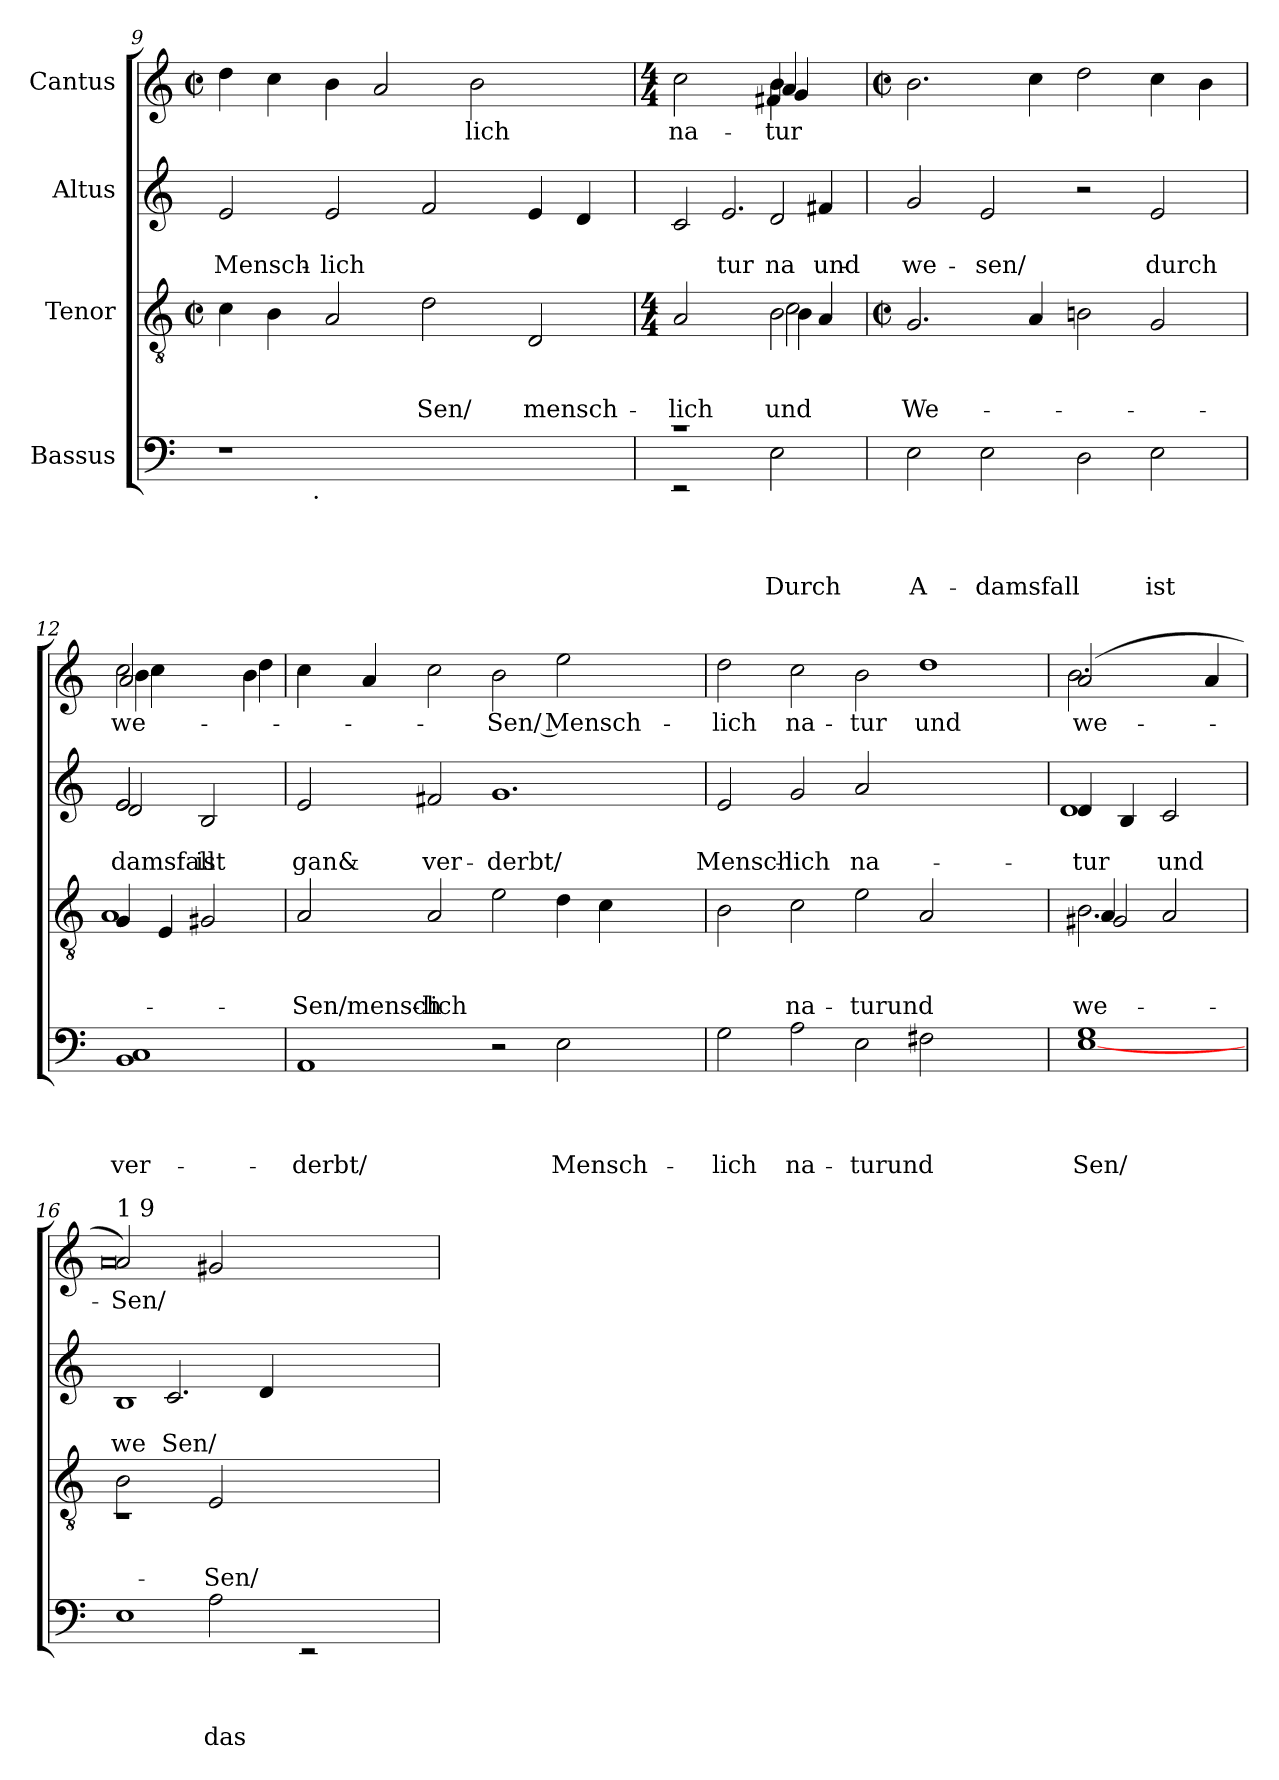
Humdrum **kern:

**kern	**text	**text	**text	**text	**kern	**text	**text	**text	**kern	**text	**text	**kern	**text
*part4	*part4	*part4	*part4	*part4	*part3	*part3	*part3	*part3	*part2	*part2	*part2	*part1	*part1
*staff4	*staff4	*staff4	*staff4	*staff4	*staff3	*staff3	*staff3	*staff3	*staff2	*staff2	*staff2	*staff1	*staff1
*I"Bassus	*	*	*	*	*I"Tenor	*	*	*	*I"Altus	*	*	*I"Cantus	*
*clefF4	*	*	*	*	*clefGv2	*	*	*	*clefG2	*	*	*clefG2	*
*k[]	*	*	*	*	*k[]	*	*	*	*k[]	*	*	*k[]	*
*C:	*	*	*	*	*C:	*	*	*	*C:	*	*	*C:	*
*	*	*	*	*	*M2/2	*	*	*	*	*	*	*M2/2	*
*	*	*	*	*	*met(c|)	*	*	*	*	*	*	*met(c|)	*
=9	=9	=9	=9	=9	=9	=9	=9	=9	=9	=9	=9	=9	=9
!	!	!	!	!	!	!	!	!	!	!	!LO:LY:b	!	!
*^	*	*	*	*	*	*	*	*	*	*	*	*	*
1r	4...ryy	.	.	.	.	4c\	.	.	.	2e/	.	Mensch-	4dd\	.
.	.	.	.	.	.	4B\	.	.	.	.	.	.	4cc\	.
!	!LO:TX:b:t=.	!	!	!	!	!	!	!	!	!	!	!	!	!
.	1ryy	.	.	.	.	.	.	.	.	.	.	.	.	.
!	!	!	!	!	!	!	!	!	!	!	!	!LO:LY:b:rj	!	!
.	.	.	.	.	.	2A/	.	.	.	2e/	.	-lich	4b\	.
.	.	.	.	.	.	.	.	.	.	.	.	.	2a/	.
!	!	!	!	!	!	!	!	!	!LO:LY:b	!	!	!	!	!
1ryy	.	.	.	.	.	2d\	.	.	-Sen/	2f/	.	.	.	.
!	!	!	!	!	!	!	!	!	!	!	!	!	!	!LO:LY:b
.	.	.	.	.	.	.	.	.	.	.	.	.	2b\	-lich
.	2ryy	.	.	.	.	.	.	.	.	.	.	.	.	.
!	!	!	!	!	!	!	!	!	!LO:LY:b	!	!	!	!	!
.	.	.	.	.	.	2D/	.	.	mensch-	4e/	.	.	.	.
.	.	.	.	.	.	.	.	.	.	4d/	.	.	4ryy	.
.	32ryy	.	.	.	.	.	.	.	.	.	.	.	.	.
=10	=10	=10	=10	=10	=10	=10	=10	=10	=10	=10	=10	=10	=10	=10
*	*	*	*	*	*	*M4/4	*	*	*	*	*	*	*M4/4	*
!	!	!	!	!	!	!	!	!	!LO:LY:b	!	!	!	!	!LO:LY:b
*	*	*	*	*	*	*^	*	*	*	*^	*	*	*^	*
*	*	*	*	*	*	*	*^	*	*	*	*	*^	*	*	*	*^	*
*	*	*	*	*	*	*	*	*	*	*	*	*	*	*	*	*	*	*	*^	*
1rc	2rEE	.	.	.	.	2A/	2ryy	2ryy	.	.	-lich	2c/	4ryy	2.ryy	.	.	2cc\	2ryy	2ryy	2ryy	na-
!	!	!	!	!	!	!	!	!	!	!	!	!	!	!	!	!LO:LY:b	!	!	!	!	!
.	.	.	.	.	.	.	.	.	.	.	.	.	2.e/	.	.	-tur	.	.	.	.	.
!	!	!	!	!	!LO:LY:b	!	!	!	!	!	!LO:LY:b	!	!	!	!	!	!	!	!	!	!
!	!	!	!	!	!	!	!	!	!	!	!LO:LY:b	!	!	!	!	!	!	!	!	!	!
!	!	!	!	!	!	!	!	!	!	!	!LO:LY:b	!	!	!	!	!LO:LY:b	!	!	!	!	!LO:LY:b
.	2E\	.	.	.	Durch	2B\	2c\	4B\	.	.	und	2d/	.	.	.	na-	4b\	4a/	4g/	4f#X/	-tur
!	!	!	!	!	!	!	!	!	!	!	!	!	!	!	!	!LO:LY:b	!	!	!	!	!
.	.	.	.	.	.	.	.	4A/	.	.	.	.	.	4f#X/	.	und	4ryy	4ryy	4ryy	4ryy	.
*v	*v	*	*	*	*	*	*	*	*	*	*	*v	*v	*v	*	*	*v	*v	*v	*v	*
*	*	*	*	*	*v	*v	*v	*	*	*	*	*	*	*	*
!!LO:PB:g=z
=11	=11	=11	=11	=11	=11	=11	=11	=11	=11	=11	=11	=11	=11
*	*	*	*	*	*M2/2	*	*	*	*	*	*	*M2/2	*
*	*	*	*	*	*met(c|)	*	*	*	*	*	*	*met(c|)	*
*	*	*	*	*	*^	*	*	*	*^	*	*	*^	*
*	*	*	*	*	*	*^	*	*	*	*	*^	*	*	*	*^	*
*	*	*	*	*	*	*	*	*	*	*	*	*	*	*	*	*	*	*^	*
!	!	!	!	!LO:LY:b	!	!	!	!	!	!LO:LY:b	!	!	!	!	!LO:LY:b	!	!	!	!	!
*	*	*	*	*	*v	*v	*v	*	*	*	*	*	*	*	*	*v	*v	*v	*v	*
*	*	*	*	*	*	*	*	*	*v	*v	*v	*	*	*	*
2E\	.	.	.	A-	2.G/	.	.	We-	2g/	.	we-	2.b\	.
!	!	!	!	!LO:LY:b	!	!	!	!	!	!	!LO:LY:b	!	!
2E\	.	.	.	-damsfall	.	.	.	.	2e/	.	-sen/	.	.
.	.	.	.	.	4A/	.	.	.	.	.	.	4cc\	.
2D\	.	.	.	.	2Bn\	.	.	.	2r	.	.	2dd\	.
!	!	!	!	!LO:LY:b	!	!	!	!	!	!	!LO:LY:b	!	!
2E\	.	.	.	ist	2G/	.	.	.	2e/	.	durch	4cc\	.
.	.	.	.	.	.	.	.	.	.	.	.	4b\	.
=12	=12	=12	=12	=12	=12	=12	=12	=12	=12	=12	=12	=12	=12
!	!	!	!	!LO:LY:b	!	!	!	!	!	!	!LO:LY:b	!	!
*	*	*	*	*	*^	*	*	*	*^	*	*	*	*
!	!	!	!	!	!	!	!	!	!	!	!	!	!LO:LY:b	!	!LO:LY:b
*	*	*	*	*	*	*	*	*	*	*	*^	*	*	*^	*
*	*	*	*	*	*	*	*	*	*	*	*	*	*	*	*	*^	*
!	!	!	!	!	!	!	!	!	!	!	!	!	!	!	!	!	!	!LO:LY:b
*	*	*	*	*	*	*	*	*	*	*	*	*	*	*	*	*	*^	*
1BB 1C	.	.	.	ver-	4G/	1A	.	.	.	2e/	2e/	2d/	.	-damsfall	2cc\	2a/	4b\	4cc\	we-
.	.	.	.	.	4E/	.	.	.	.	.	.	.	.	.	.	.	2.ryy	2ryy	.
!	!	!	!	!	!	!	!	!	!	!	!	!	!	!LO:LY:b	!	!	!	!	!
.	.	.	.	.	2G#X/	.	.	.	.	2ryy	2ryy	2B/	.	ist	4ryy	2ryy	.	.	.
.	.	.	.	.	.	.	.	.	.	.	.	.	.	.	4b\	.	.	4dd\	.
*	*	*	*	*	*v	*v	*	*	*	*	*	*	*	*	*	*	*	*	*
*	*	*	*	*	*	*	*	*	*v	*v	*v	*	*	*	*	*	*	*
=13	=13	=13	=13	=13	=13	=13	=13	=13	=13	=13	=13	=13	=13	=13	=13	=13
!	!	!	!	!LO:LY:b	!	!	!	!LO:LY:b	!	!	!LO:LY:b	!	!	!	!	!
*	*	*	*	*	*	*	*	*	*	*	*	*v	*v	*v	*v	*
1AA	.	.	.	-derbt/	2A/	.	.	-Sen/mensch-	2e/	.	gan&	4cc\	.
.	.	.	.	.	.	.	.	.	.	.	.	4a/	.
!	!	!	!	!	!	!	!	!LO:LY:b	!	!	!LO:LY:b	!	!
.	.	.	.	.	2A/	.	.	-lich	2f#X/	.	ver-	2cc\	.
!	!	!	!	!	!	!	!	!	!	!	!LO:LY:b	!	!LO:LY:b
2r	.	.	.	.	2e\	.	.	.	1.g	.	-derbt/	2b\	-Sen/ Mensch-
!	!	!	!	!LO:LY:b	!	!	!	!	!	!	!	!	!
2E\	.	.	.	Mensch-	4d\	.	.	.	.	.	.	2ee\	.
.	.	.	.	.	4c\	.	.	.	.	.	.	.	.
2ryy	.	.	.	.	2ryy	.	.	.	.	.	.	2ryy	.
=14	=14	=14	=14	=14	=14	=14	=14	=14	=14	=14	=14	=14	=14
!	!	!	!	!LO:LY:b	!	!	!	!	!	!	!LO:LY:b	!	!LO:LY:b
2G\	.	.	.	-lich	2B\	.	.	.	2e/	.	Mensch-	2dd\	-lich
!	!	!	!	!LO:LY:b	!	!	!	!LO:LY:b	!	!	!LO:LY:b:rj	!	!LO:LY:b
2A\	.	.	.	na-	2c\	.	.	na-	2g/	.	-lich	2cc\	na-
!	!	!	!	!LO:LY:b	!	!	!	!LO:LY:b	!	!	!LO:LY:b	!	!LO:LY:b
2E\	.	.	.	-turund	2e\	.	.	-turund	2a/	.	na-	2b\	-tur
!	!	!	!	!	!	!	!	!	!	!	!	!	!LO:LY:b
2F#X\	.	.	.	.	2A/	.	.	.	1ryy	.	.	1dd	und
2ryy	.	.	.	.	2ryy	.	.	.	.	.	.	.	.
=15	=15	=15	=15	=15	=15	=15	=15	=15	=15	=15	=15	=15	=15
!	!	!	!	!LO:LY:b	!	!	!	!LO:LY:b	!	!	!LO:LY:b	!	!LO:LY:b
*	*	*	*	*	*^	*	*	*	*^	*	*	*^	*
*	*	*	*	*	*	*^	*	*	*	*	*	*	*	*	*	*
[<1E 1G	.	.	.	-Sen/	2.B\	4A/	2G#X/	.	.	we-	4d/	1d	.	-tur	(<2a/	2.b\	we-
.	.	.	.	.	.	2.ryy	.	.	.	.	4B/	.	.	.	.	.	.
!	!	!	!	!	!	!	!	!	!	!	!	!	!	!LO:LY:b	!	!	!
.	.	.	.	.	.	.	2A/	.	.	.	2c/	.	.	und	2ryy	.	.
.	.	.	.	.	4ryy	.	.	.	.	.	.	.	.	.	.	4a/	.
*	*	*	*	*	*	*v	*v	*	*	*	*	*	*	*	*	*	*
*	*	*	*	*	*	*	*	*	*	*v	*v	*	*	*	*	*
!!LO:LB:g=z	!!
=16	=16	=16	=16	=16	=16	=16	=16	=16	=16	=16	=16	=16	=16	=16	=16
*^	*	*	*	*	*	*	*	*	*	*	*	*	*	*	*
*	*^	*	*	*	*	*	*	*	*	*	*	*	*	*	*	*
!	!	!	!	!	!	!	!	!	!	!	!	!	!	!	!LO:TX:a:t=1 9	!	!
!	!	!	!	!	!	!	!	!	!	!	!	!	!	!LO:LY:b	!	!	!LO:LY:b
*	*	*	*	*	*	*	*	*	*	*	*	*^	*	*	*	*	*
*	*	*	*	*	*	*	*	*	*	*	*	*	*^	*	*	*	*	*
32ryy	1E	2ryy	.	.	.	.	2B\	1rC	.	.	.	1B	4ryy	2.ryy	.	we-	2a/)	0a	-Sen/
2ryy	.	.	.	.	.	.	.	.	.	.	.	.	.	.	.	.	.	.	.
!	!	!	!	!	!	!	!	!	!	!	!	!	!	!	!	!LO:LY:b	!	!	!
.	.	.	.	.	.	.	.	.	.	.	.	.	2.c/	.	.	-Sen/	.	.	.
!	!	!	!	!	!	!LO:LY:b	!	!	!	!	!LO:LY:b	!	!	!	!	!	!	!	!
.	.	2A\	.	.	.	das-	2E/	.	.	.	-Sen/	.	.	.	.	.	2g#X/	.	.
1ryy	.	.	.	.	.	.	.	.	.	.	.	.	.	.	.	.	.	.	.
.	.	.	.	.	.	.	.	.	.	.	.	.	.	4d/	.	.	.	.	.
.	2rEE	2ryy	.	.	.	.	1ryy	1ryy	.	.	.	1ryy	1ryy	1ryy	.	.	1ryy	.	.
.	2ryy	2ryy	.	.	.	.	.	.	.	.	.	.	.	.	.	.	.	.	.
4...ryy	.	.	.	.	.	.	.	.	.	.	.	.	.	.	.	.	.	.	.
*v	*v	*v	*	*	*	*	*	*	*	*	*	*v	*v	*v	*	*	*v	*v	*
*	*	*	*	*	*v	*v	*	*	*	*	*	*	*	*
=	=	=	=	=	=	=	=	=	=	=	=	=	=
*-	*-	*-	*-	*-	*-	*-	*-	*-	*-	*-	*-	*-	*-
